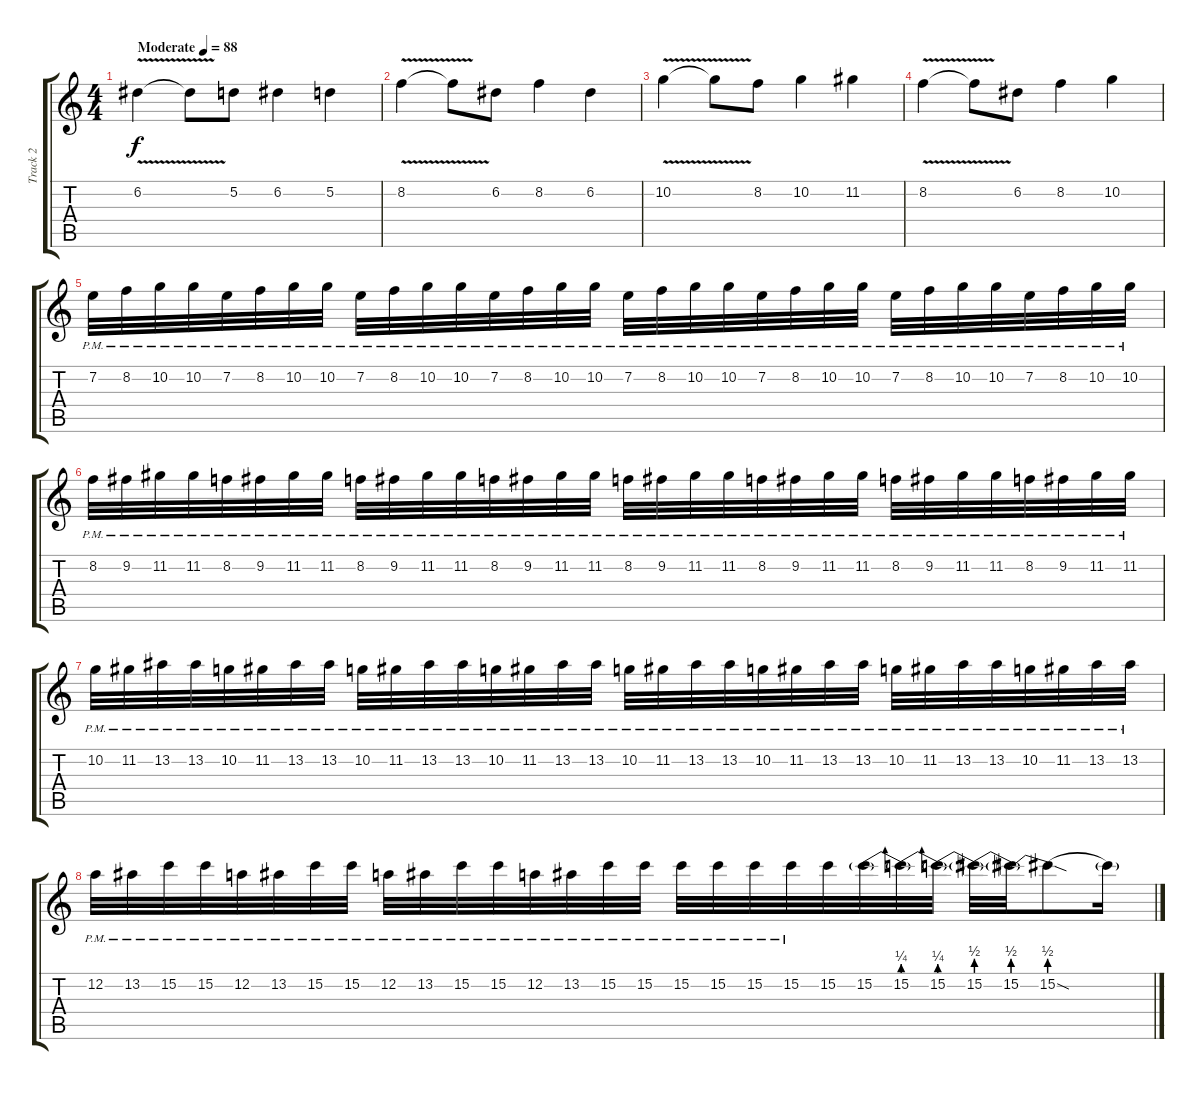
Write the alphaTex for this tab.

\track ("Track 2" "Track 2") {instrument distortionguitar}
\staff {score tabs}
\tuning (D4 A3 F3 C3 G2 C2) {hide}
\ts (4 4)
\tempo (88 "Moderate")
\clef g2
\ks c
6.2{v}.4{dy f instrument distortionguitar} 6.2{t}.8 5.2.8 6.2.4 5.2.4 |
8.2{v}.4 8.2{t}.8 6.2.8 8.2.4 6.2.4 |
10.2{v}.4 10.2{t}.8 8.2.8 10.2.4 11.2.4 |
8.2{v}.4 8.2{t}.8 6.2.8 8.2.4 10.2.4 |
7.2{pm}.32 8.2{pm}.32 10.2{pm}.32 10.2{pm}.32 7.2{pm}.32 8.2{pm}.32 10.2{pm}.32 10.2{pm}.32 7.2{pm}.32 8.2{pm}.32 10.2{pm}.32 10.2{pm}.32 7.2{pm}.32 8.2{pm}.32 10.2{pm}.32 10.2{pm}.32 7.2{pm}.32 8.2{pm}.32 10.2{pm}.32 10.2{pm}.32 7.2{pm}.32 8.2{pm}.32 10.2{pm}.32 10.2{pm}.32 7.2{pm}.32 8.2{pm}.32 10.2{pm}.32 10.2{pm}.32 7.2{pm}.32 8.2{pm}.32 10.2{pm}.32 10.2{pm}.32 |
8.2{pm}.32 9.2{pm}.32 11.2{pm}.32 11.2{pm}.32 8.2{pm}.32 9.2{pm}.32 11.2{pm}.32 11.2{pm}.32 8.2{pm}.32 9.2{pm}.32 11.2{pm}.32 11.2{pm}.32 8.2{pm}.32 9.2{pm}.32 11.2{pm}.32 11.2{pm}.32 8.2{pm}.32 9.2{pm}.32 11.2{pm}.32 11.2{pm}.32 8.2{pm}.32 9.2{pm}.32 11.2{pm}.32 11.2{pm}.32 8.2{pm}.32 9.2{pm}.32 11.2{pm}.32 11.2{pm}.32 8.2{pm}.32 9.2{pm}.32 11.2{pm}.32 11.2{pm}.32 |
10.2{pm}.32 11.2{pm}.32 13.2{pm}.32 13.2{pm}.32 10.2{pm}.32 11.2{pm}.32 13.2{pm}.32 13.2{pm}.32 10.2{pm}.32 11.2{pm}.32 13.2{pm}.32 13.2{pm}.32 10.2{pm}.32 11.2{pm}.32 13.2{pm}.32 13.2{pm}.32 10.2{pm}.32 11.2{pm}.32 13.2{pm}.32 13.2{pm}.32 10.2{pm}.32 11.2{pm}.32 13.2{pm}.32 13.2{pm}.32 10.2{pm}.32 11.2{pm}.32 13.2{pm}.32 13.2{pm}.32 10.2{pm}.32 11.2{pm}.32 13.2{pm}.32 13.2{pm}.32 |
12.2{pm}.32 13.2{pm}.32 15.2{pm}.32 15.2{pm}.32 12.2{pm}.32 13.2{pm}.32 15.2{pm}.32 15.2{pm}.32 12.2{pm}.32 13.2{pm}.32 15.2{pm}.32 15.2{pm}.32 12.2{pm}.32 13.2{pm}.32 15.2{pm}.32 15.2{pm}.32 15.2{pm}.32 15.2{pm}.32 15.2{pm}.32 15.2{pm}.32 15.2.32 15.2.32 15.2{be (prebend 0 1 60 1)}.32 15.2{be (prebend 0 1 60 1)}.32 15.2{be (prebend 0 2 60 2)}.32 15.2{be (prebend 0 2 60 2)}.32 15.2{be (prebend 0 2 60 2) sod}.8 15.2{t}.16
